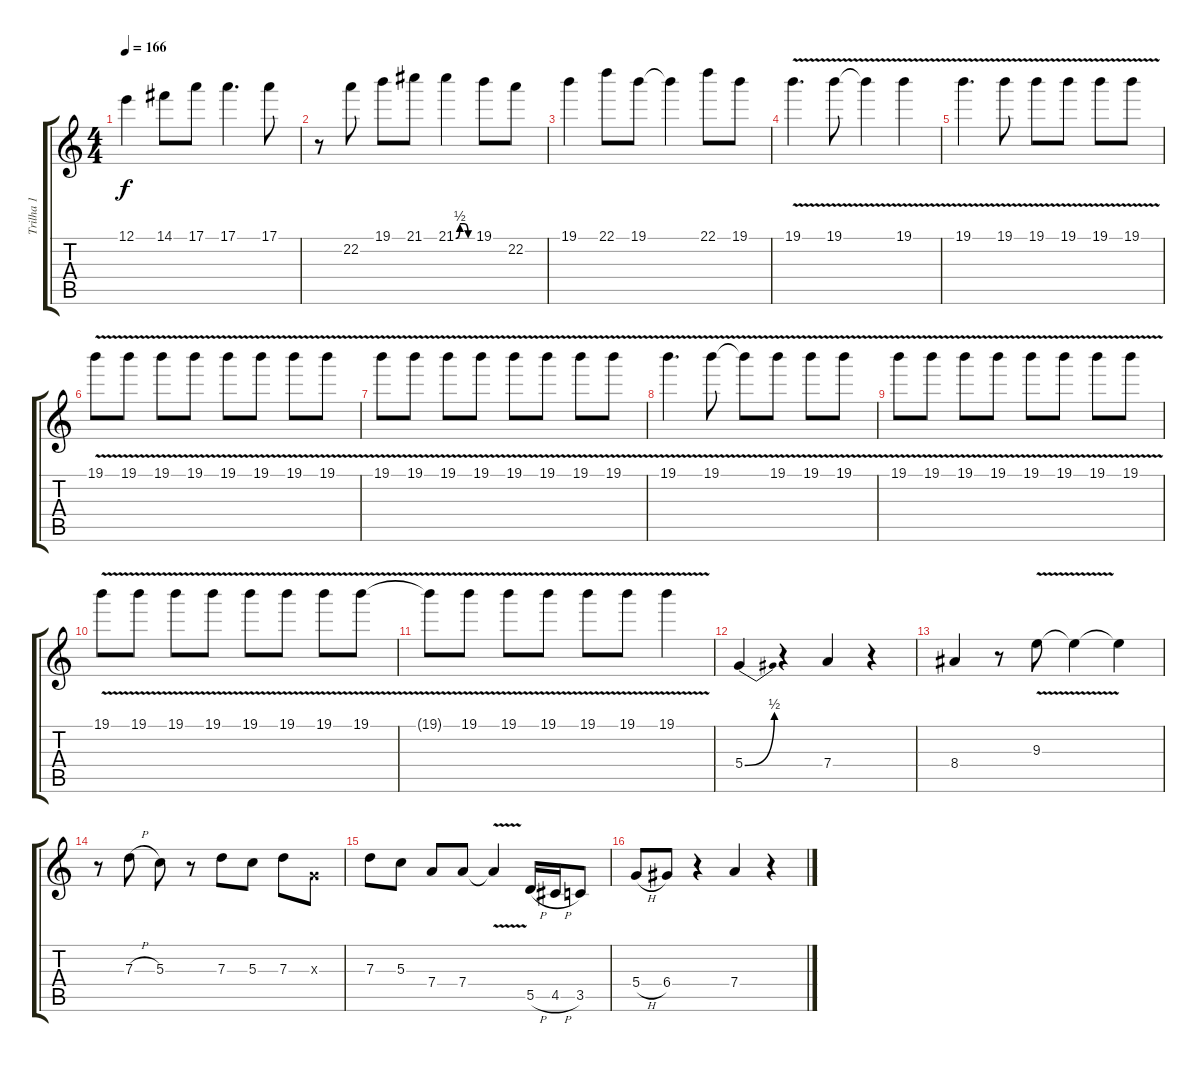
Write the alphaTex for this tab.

\track ("Trilha 1" "Trilha 1") {instrument distortionguitar}
\staff {score tabs}
\tuning (E4 B3 G3 D3 A2 E2) {hide}
\ts (4 4)
\tempo 166
\clef g2
\ks c
12.1.4{dy f} 14.1.8 17.1.8 17.1.4{d} 17.1.8 |
r.8 22.2.8 19.1.8 21.1.8 21.1{be (custom 0 0 15 2 30 2 45 0 60 0)}.4 19.1.8 22.2.8 |
19.1.4 22.1.8 19.1.8 19.1{t}.4 22.1.8 19.1.8 |
19.1{v}.4{d} 19.1{v}.8 19.1{t}.4 19.1{v}.4 |
19.1{v}.4{d} 19.1{v}.8 19.1{v}.8 19.1{v}.8 19.1{v}.8 19.1{v}.8 |
19.1{v}.8 19.1{v}.8 19.1{v}.8 19.1{v}.8 19.1{v}.8 19.1{v}.8 19.1{v}.8 19.1{v}.8 |
19.1{v}.8 19.1{v}.8 19.1{v}.8 19.1{v}.8 19.1{v}.8 19.1{v}.8 19.1{v}.8 19.1{v}.8 |
19.1{v}.4{d} 19.1{v}.8 19.1{t}.8 19.1{v}.8 19.1{v}.8 19.1{v}.8 |
19.1{v}.8 19.1{v}.8 19.1{v}.8 19.1{v}.8 19.1{v}.8 19.1{v}.8 19.1{v}.8 19.1{v}.8 |
19.1{v}.8 19.1{v}.8 19.1{v}.8 19.1{v}.8 19.1{v}.8 19.1{v}.8 19.1{v}.8 19.1{v}.8 |
19.1{v t}.8 19.1{v}.8 19.1{v}.8 19.1{v}.8 19.1{v}.8 19.1{v}.8 19.1{v}.4 |
5.4{be (bend 0 0 60 2)}.4 r.4 7.4.4 r.4 |
8.4.4 r.8 9.3{v}.8 9.3{t}.4 9.3{t}.4 |
r.8 7.3{h}.8 5.3.8 r.8 7.3.8 5.3.8 7.3.8 0.3{x}.8 |
7.3.8 5.3.8 7.4.8 7.4.8 7.4{v t}.4 5.5{h}.16 4.5{h}.16 3.5.8 |
5.4{h}.8 6.4.8 r.4 7.4.4 r.4
